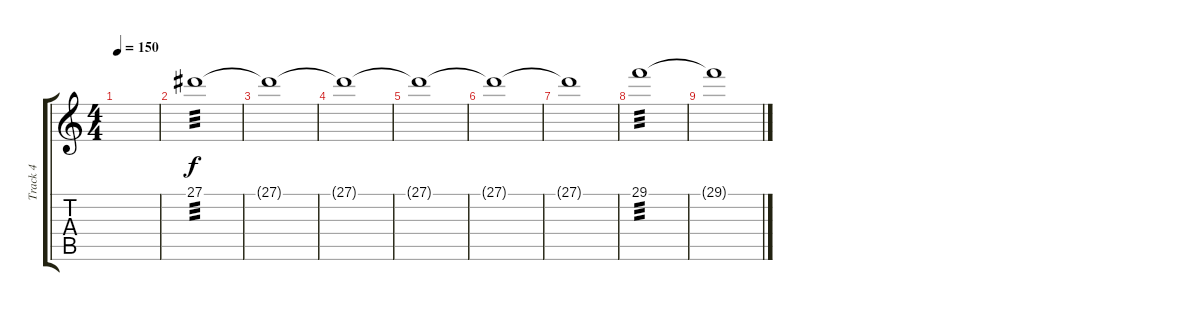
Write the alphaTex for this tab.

\track ("Track 4" "Track 4") {instrument lead2sawtooth}
\staff {score tabs}
\tuning (C4 G3 Eb3 Bb2 F2 C2) {hide}
\ts (4 4)
\tempo 150
\clef g2
\ks c
|
27.1.1{tp 3} |
27.1{t}.1 |
27.1{t}.1 |
27.1{t}.1 |
27.1{t}.1 |
27.1{t}.1 |
29.1.1{tp 3} |
29.1{t}.1
